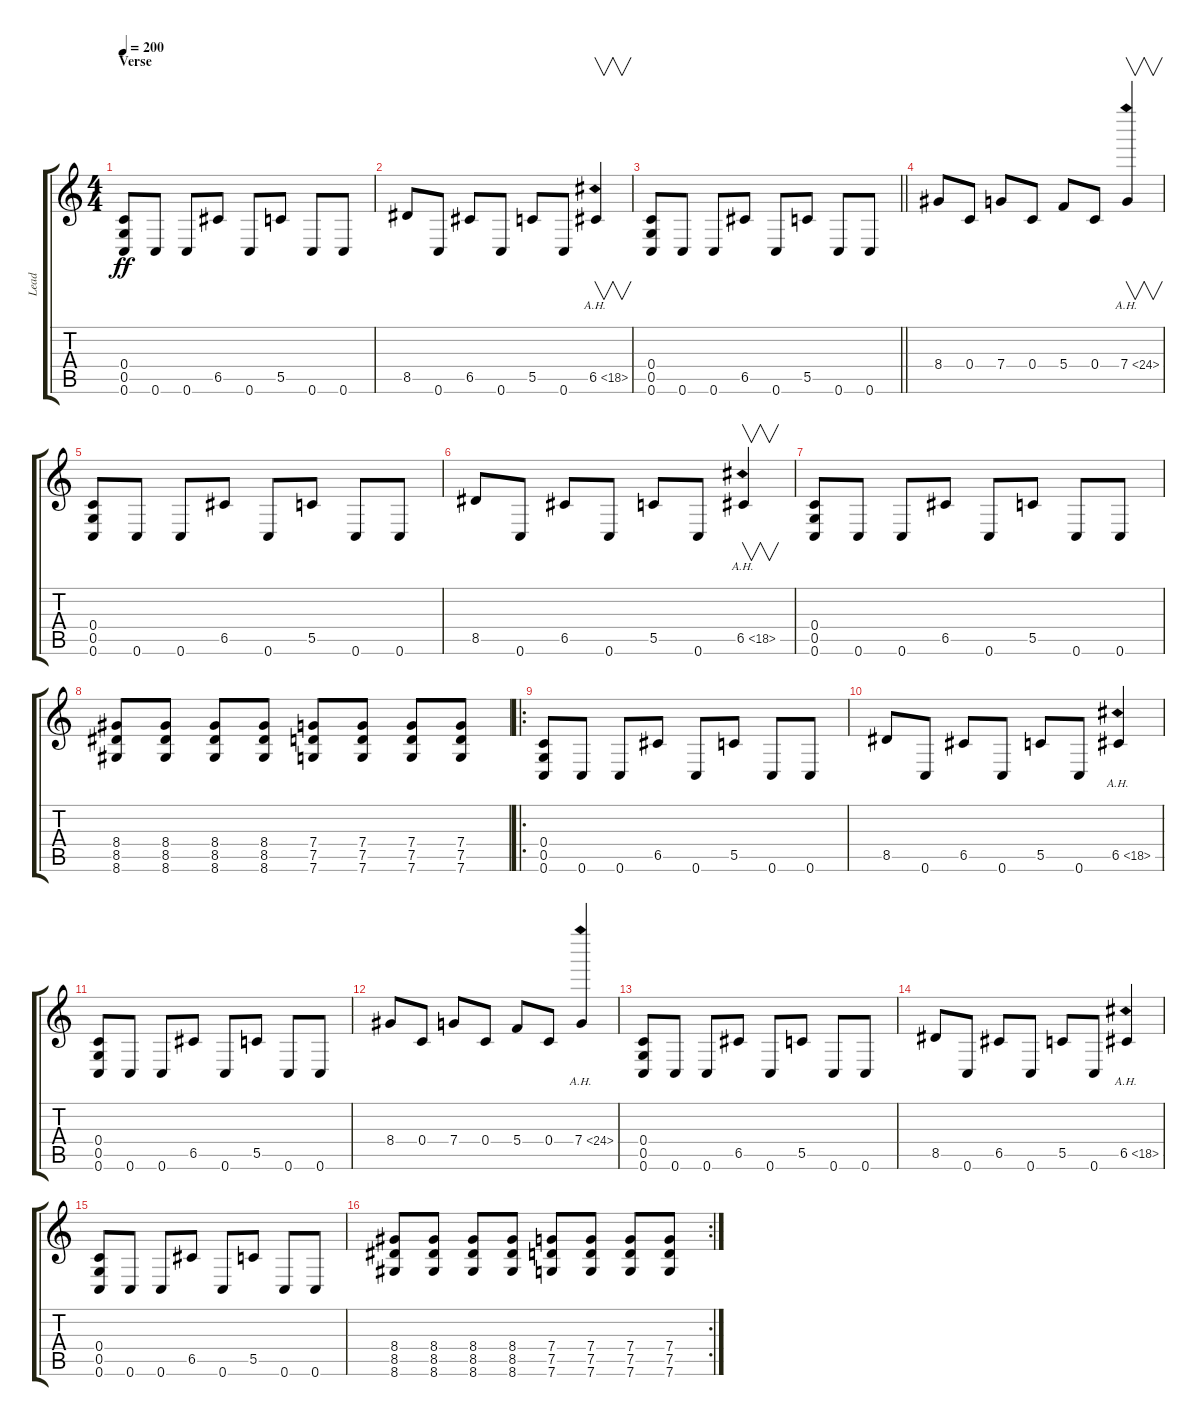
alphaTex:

\track ("Lead" "Lead") {instrument overdrivenguitar}
\staff {score tabs}
\tuning (D4 A3 F3 C3 G2 C2) {hide}
\ts (4 4)
\section ("" "Verse")
\tempo 200
\clef g2
\ks c
(0.4 0.5 0.6).8{dy ff} 0.6.8 0.6.8 6.5.8 0.6.8 5.5.8 0.6.8 0.6.8 |
8.5.8 0.6.8 6.5.8 0.6.8 5.5.8 0.6.8 6.5{ah 12}.4{v} |
\barLineRight lightlight
(0.4 0.5 0.6).8 0.6.8 0.6.8 6.5.8 0.6.8 5.5.8 0.6.8 0.6.8 |
8.4.8 0.4.8 7.4.8 0.4.8 5.4.8 0.4.8 7.4{ah 17}.4{v} |
(0.4 0.5 0.6).8 0.6.8 0.6.8 6.5.8 0.6.8 5.5.8 0.6.8 0.6.8 |
8.5.8 0.6.8 6.5.8 0.6.8 5.5.8 0.6.8 6.5{ah 12}.4{v} |
(0.4 0.5 0.6).8 0.6.8 0.6.8 6.5.8 0.6.8 5.5.8 0.6.8 0.6.8 |
(8.4 8.5 8.6).8 (8.4 8.5 8.6).8 (8.4 8.5 8.6).8 (8.4 8.5 8.6).8 (7.4 7.5 7.6).8 (7.4 7.5 7.6).8 (7.4 7.5 7.6).8 (7.4 7.5 7.6).8 |
\ro
(0.4 0.5 0.6).8 0.6.8 0.6.8 6.5.8 0.6.8 5.5.8 0.6.8 0.6.8 |
8.5.8 0.6.8 6.5.8 0.6.8 5.5.8 0.6.8 6.5{ah 12}.4 |
(0.4 0.5 0.6).8 0.6.8 0.6.8 6.5.8 0.6.8 5.5.8 0.6.8 0.6.8 |
8.4.8 0.4.8 7.4.8 0.4.8 5.4.8 0.4.8 7.4{ah 17}.4 |
(0.4 0.5 0.6).8 0.6.8 0.6.8 6.5.8 0.6.8 5.5.8 0.6.8 0.6.8 |
8.5.8 0.6.8 6.5.8 0.6.8 5.5.8 0.6.8 6.5{ah 12}.4 |
(0.4 0.5 0.6).8 0.6.8 0.6.8 6.5.8 0.6.8 5.5.8 0.6.8 0.6.8 |
\rc 2
(8.4 8.5 8.6).8 (8.4 8.5 8.6).8 (8.4 8.5 8.6).8 (8.4 8.5 8.6).8 (7.4 7.5 7.6).8 (7.4 7.5 7.6).8 (7.4 7.5 7.6).8 (7.4 7.5 7.6).8
